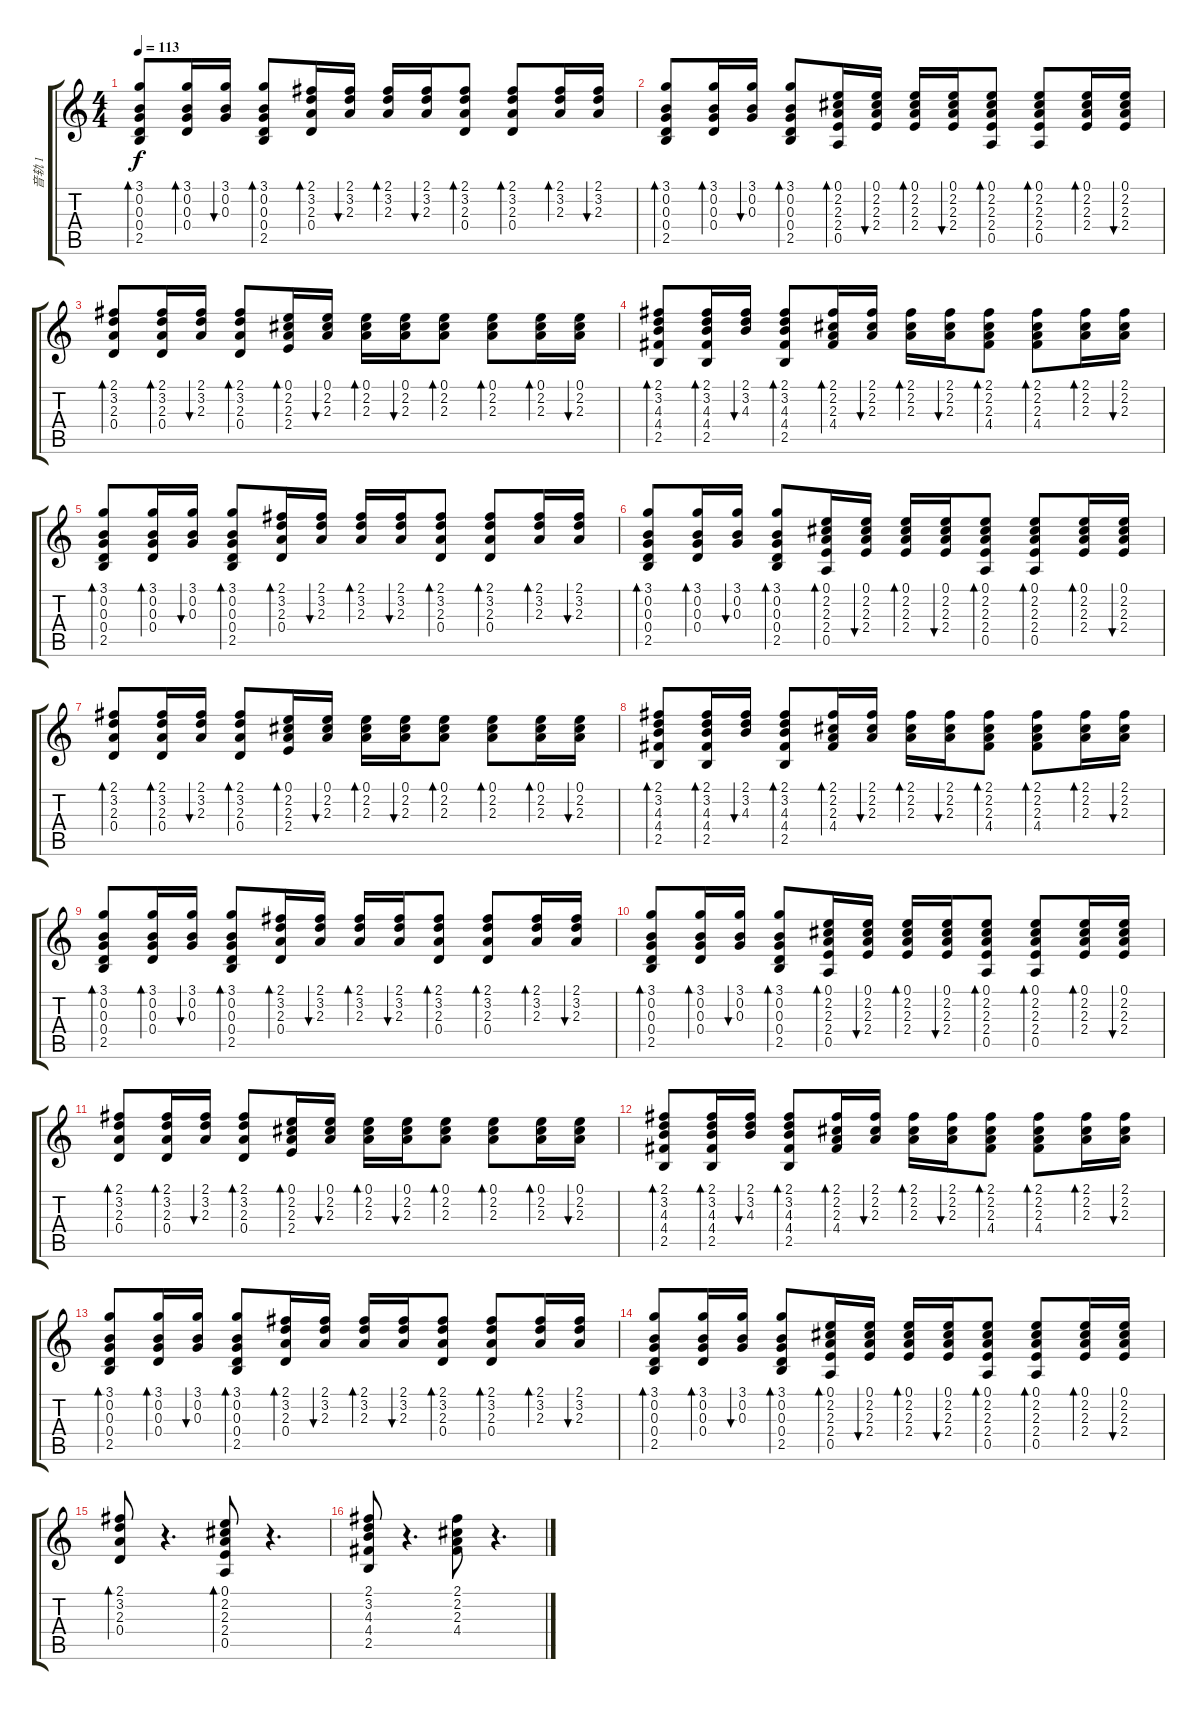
\track ("音轨 1" "音轨 1") {instrument acousticguitarsteel}
\staff {score tabs}
\tuning (E4 B3 G3 D3 A2 E2) {hide}
\ts (4 4)
\tempo 113
\clef g2
\ks c
(3.1 0.2 0.3 0.4 2.5).8{bd 60 dy f} (3.1 0.2 0.3 0.4).16{bd 60} (3.1 0.2 0.3).16{bu 60} (3.1 0.2 0.3 0.4 2.5).8{bd 60} (2.1 3.2 2.3 0.4).16{bd 60} (2.1 3.2 2.3).16{bu 60} (2.1 3.2 2.3).16{bd 60} (2.1 3.2 2.3).16{bu 60} (2.1 3.2 2.3 0.4).8{bd 60} (2.1 3.2 2.3 0.4).8{bd 60} (2.1 3.2 2.3).16{bd 60} (2.1 3.2 2.3).16{bu 60} |
(3.1 0.2 0.3 0.4 2.5).8{bd 60} (3.1 0.2 0.3 0.4).16{bd 60} (3.1 0.2 0.3).16{bu 60} (3.1 0.2 0.3 0.4 2.5).8{bd 60} (0.1 2.2 2.3 2.4 0.5).16{bd 60} (0.1 2.2 2.3 2.4).16{bu 60} (0.1 2.2 2.3 2.4).16{bd 60} (0.1 2.2 2.3 2.4).16{bu 60} (0.1 2.2 2.3 2.4 0.5).8{bd 60} (0.1 2.2 2.3 2.4 0.5).8{bd 60} (0.1 2.2 2.3 2.4).16{bd 60} (0.1 2.2 2.3 2.4).16{bu 60} |
(2.1 3.2 2.3 0.4).8{bd 60} (2.1 3.2 2.3 0.4).16{bd 60} (2.1 3.2 2.3).16{bu 60} (2.1 3.2 2.3 0.4).8{bd 60} (0.1 2.2 2.3 2.4).16{bd 60} (0.1 2.2 2.3).16{bu 60} (0.1 2.2 2.3).16{bd 60} (0.1 2.2 2.3).16{bu 60} (0.1 2.2 2.3).8{bd 60} (0.1 2.2 2.3).8{bd 60} (0.1 2.2 2.3).16{bd 60} (0.1 2.2 2.3).16{bu 60} |
(2.1 3.2 4.3 4.4 2.5).8{bd 60} (2.1 3.2 4.3 4.4 2.5).16{bd 60} (2.1 3.2 4.3).16{bu 60} (2.1 3.2 4.3 4.4 2.5).8{bd 60} (2.1 2.2 2.3 4.4).16{bd 60} (2.1 2.2 2.3).16{bu 60} (2.1 2.2 2.3).16{bd 60} (2.1 2.2 2.3).16{bu 60} (2.1 2.2 2.3 4.4).8{bd 60} (2.1 2.2 2.3 4.4).8{bd 60} (2.1 2.2 2.3).16{bd 60} (2.1 2.2 2.3).16{bu 60} |
(3.1 0.2 0.3 0.4 2.5).8{bd 60} (3.1 0.2 0.3 0.4).16{bd 60} (3.1 0.2 0.3).16{bu 60} (3.1 0.2 0.3 0.4 2.5).8{bd 60} (2.1 3.2 2.3 0.4).16{bd 60} (2.1 3.2 2.3).16{bu 60} (2.1 3.2 2.3).16{bd 60} (2.1 3.2 2.3).16{bu 60} (2.1 3.2 2.3 0.4).8{bd 60} (2.1 3.2 2.3 0.4).8{bd 60} (2.1 3.2 2.3).16{bd 60} (2.1 3.2 2.3).16{bu 60} |
(3.1 0.2 0.3 0.4 2.5).8{bd 60} (3.1 0.2 0.3 0.4).16{bd 60} (3.1 0.2 0.3).16{bu 60} (3.1 0.2 0.3 0.4 2.5).8{bd 60} (0.1 2.2 2.3 2.4 0.5).16{bd 60} (0.1 2.2 2.3 2.4).16{bu 60} (0.1 2.2 2.3 2.4).16{bd 60} (0.1 2.2 2.3 2.4).16{bu 60} (0.1 2.2 2.3 2.4 0.5).8{bd 60} (0.1 2.2 2.3 2.4 0.5).8{bd 60} (0.1 2.2 2.3 2.4).16{bd 60} (0.1 2.2 2.3 2.4).16{bu 60} |
(2.1 3.2 2.3 0.4).8{bd 60} (2.1 3.2 2.3 0.4).16{bd 60} (2.1 3.2 2.3).16{bu 60} (2.1 3.2 2.3 0.4).8{bd 60} (0.1 2.2 2.3 2.4).16{bd 60} (0.1 2.2 2.3).16{bu 60} (0.1 2.2 2.3).16{bd 60} (0.1 2.2 2.3).16{bu 60} (0.1 2.2 2.3).8{bd 60} (0.1 2.2 2.3).8{bd 60} (0.1 2.2 2.3).16{bd 60} (0.1 2.2 2.3).16{bu 60} |
(2.1 3.2 4.3 4.4 2.5).8{bd 60} (2.1 3.2 4.3 4.4 2.5).16{bd 60} (2.1 3.2 4.3).16{bu 60} (2.1 3.2 4.3 4.4 2.5).8{bd 60} (2.1 2.2 2.3 4.4).16{bd 60} (2.1 2.2 2.3).16{bu 60} (2.1 2.2 2.3).16{bd 60} (2.1 2.2 2.3).16{bu 60} (2.1 2.2 2.3 4.4).8{bd 60} (2.1 2.2 2.3 4.4).8{bd 60} (2.1 2.2 2.3).16{bd 60} (2.1 2.2 2.3).16{bu 60} |
(3.1 0.2 0.3 0.4 2.5).8{bd 60} (3.1 0.2 0.3 0.4).16{bd 60} (3.1 0.2 0.3).16{bu 60} (3.1 0.2 0.3 0.4 2.5).8{bd 60} (2.1 3.2 2.3 0.4).16{bd 60} (2.1 3.2 2.3).16{bu 60} (2.1 3.2 2.3).16{bd 60} (2.1 3.2 2.3).16{bu 60} (2.1 3.2 2.3 0.4).8{bd 60} (2.1 3.2 2.3 0.4).8{bd 60} (2.1 3.2 2.3).16{bd 60} (2.1 3.2 2.3).16{bu 60} |
(3.1 0.2 0.3 0.4 2.5).8{bd 60} (3.1 0.2 0.3 0.4).16{bd 60} (3.1 0.2 0.3).16{bu 60} (3.1 0.2 0.3 0.4 2.5).8{bd 60} (0.1 2.2 2.3 2.4 0.5).16{bd 60} (0.1 2.2 2.3 2.4).16{bu 60} (0.1 2.2 2.3 2.4).16{bd 60} (0.1 2.2 2.3 2.4).16{bu 60} (0.1 2.2 2.3 2.4 0.5).8{bd 60} (0.1 2.2 2.3 2.4 0.5).8{bd 60} (0.1 2.2 2.3 2.4).16{bd 60} (0.1 2.2 2.3 2.4).16{bu 60} |
(2.1 3.2 2.3 0.4).8{bd 60} (2.1 3.2 2.3 0.4).16{bd 60} (2.1 3.2 2.3).16{bu 60} (2.1 3.2 2.3 0.4).8{bd 60} (0.1 2.2 2.3 2.4).16{bd 60} (0.1 2.2 2.3).16{bu 60} (0.1 2.2 2.3).16{bd 60} (0.1 2.2 2.3).16{bu 60} (0.1 2.2 2.3).8{bd 60} (0.1 2.2 2.3).8{bd 60} (0.1 2.2 2.3).16{bd 60} (0.1 2.2 2.3).16{bu 60} |
(2.1 3.2 4.3 4.4 2.5).8{bd 60} (2.1 3.2 4.3 4.4 2.5).16{bd 60} (2.1 3.2 4.3).16{bu 60} (2.1 3.2 4.3 4.4 2.5).8{bd 60} (2.1 2.2 2.3 4.4).16{bd 60} (2.1 2.2 2.3).16{bu 60} (2.1 2.2 2.3).16{bd 60} (2.1 2.2 2.3).16{bu 60} (2.1 2.2 2.3 4.4).8{bd 60} (2.1 2.2 2.3 4.4).8{bd 60} (2.1 2.2 2.3).16{bd 60} (2.1 2.2 2.3).16{bu 60} |
(3.1 0.2 0.3 0.4 2.5).8{bd 60} (3.1 0.2 0.3 0.4).16{bd 60} (3.1 0.2 0.3).16{bu 60} (3.1 0.2 0.3 0.4 2.5).8{bd 60} (2.1 3.2 2.3 0.4).16{bd 60} (2.1 3.2 2.3).16{bu 60} (2.1 3.2 2.3).16{bd 60} (2.1 3.2 2.3).16{bu 60} (2.1 3.2 2.3 0.4).8{bd 60} (2.1 3.2 2.3 0.4).8{bd 60} (2.1 3.2 2.3).16{bd 60} (2.1 3.2 2.3).16{bu 60} |
(3.1 0.2 0.3 0.4 2.5).8{bd 60} (3.1 0.2 0.3 0.4).16{bd 60} (3.1 0.2 0.3).16{bu 60} (3.1 0.2 0.3 0.4 2.5).8{bd 60} (0.1 2.2 2.3 2.4 0.5).16{bd 60} (0.1 2.2 2.3 2.4).16{bu 60} (0.1 2.2 2.3 2.4).16{bd 60} (0.1 2.2 2.3 2.4).16{bu 60} (0.1 2.2 2.3 2.4 0.5).8{bd 60} (0.1 2.2 2.3 2.4 0.5).8{bd 60} (0.1 2.2 2.3 2.4).16{bd 60} (0.1 2.2 2.3 2.4).16{bu 60} |
(2.1 3.2 2.3 0.4).8{bd 60} r.4{d} (0.1 2.2 2.3 2.4 0.5).8{bd 60} r.4{d} |
(2.1 3.2 4.3 4.4 2.5).8 r.4{d} (2.1 2.2 2.3 4.4).8 r.4{d}
